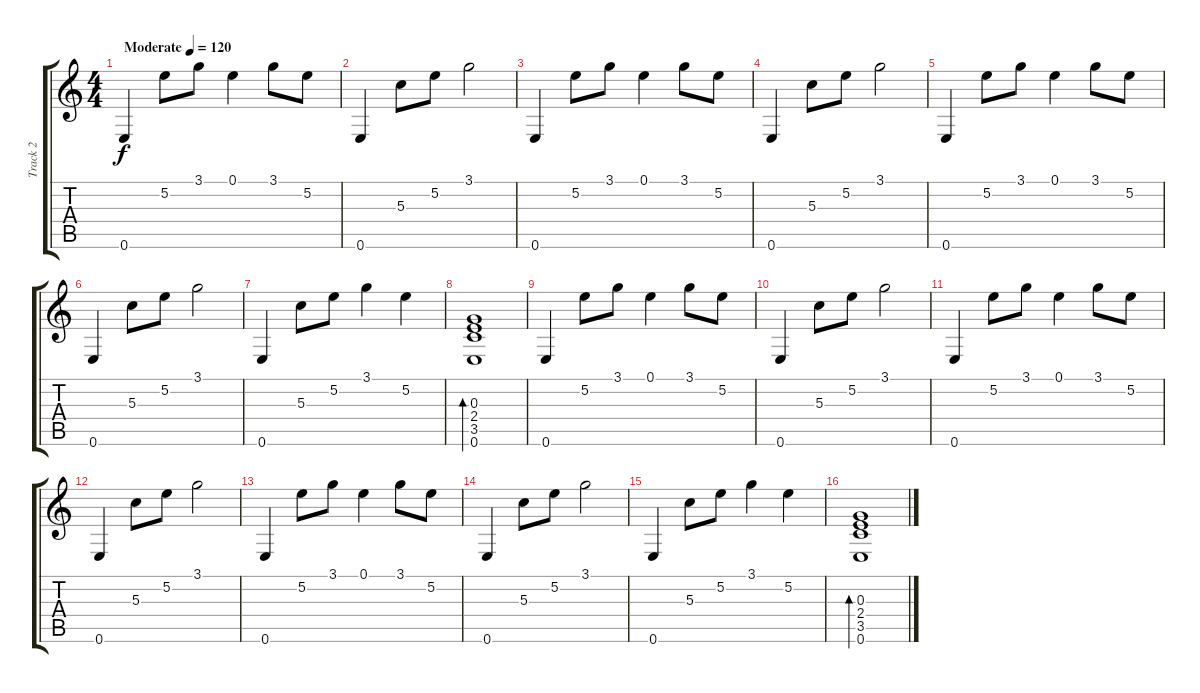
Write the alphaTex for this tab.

\track ("Track 2" "Track 2") {instrument electricguitarclean}
\staff {score tabs}
\tuning (E4 B3 G3 D3 A2 E2) {hide}
\ts (4 4)
\tempo (120 "Moderate")
\clef g2
\ks c
0.6.4{dy f instrument electricguitarclean} 5.2.8 3.1.8 0.1.4 3.1.8 5.2.8 |
0.6.4 5.3.8 5.2.8 3.1.2 |
0.6.4 5.2.8 3.1.8 0.1.4 3.1.8 5.2.8 |
0.6.4 5.3.8 5.2.8 3.1.2 |
0.6.4 5.2.8 3.1.8 0.1.4 3.1.8 5.2.8 |
0.6.4 5.3.8 5.2.8 3.1.2 |
0.6.4 5.3.8 5.2.8 3.1.4 5.2.4 |
(0.3 2.4 3.5 0.6).1{bd 480} |
0.6.4 5.2.8 3.1.8 0.1.4 3.1.8 5.2.8 |
0.6.4 5.3.8 5.2.8 3.1.2 |
0.6.4 5.2.8 3.1.8 0.1.4 3.1.8 5.2.8 |
0.6.4 5.3.8 5.2.8 3.1.2 |
0.6.4 5.2.8 3.1.8 0.1.4 3.1.8 5.2.8 |
0.6.4 5.3.8 5.2.8 3.1.2 |
0.6.4 5.3.8 5.2.8 3.1.4 5.2.4 |
(0.3 2.4 3.5 0.6).1{bd 480}
